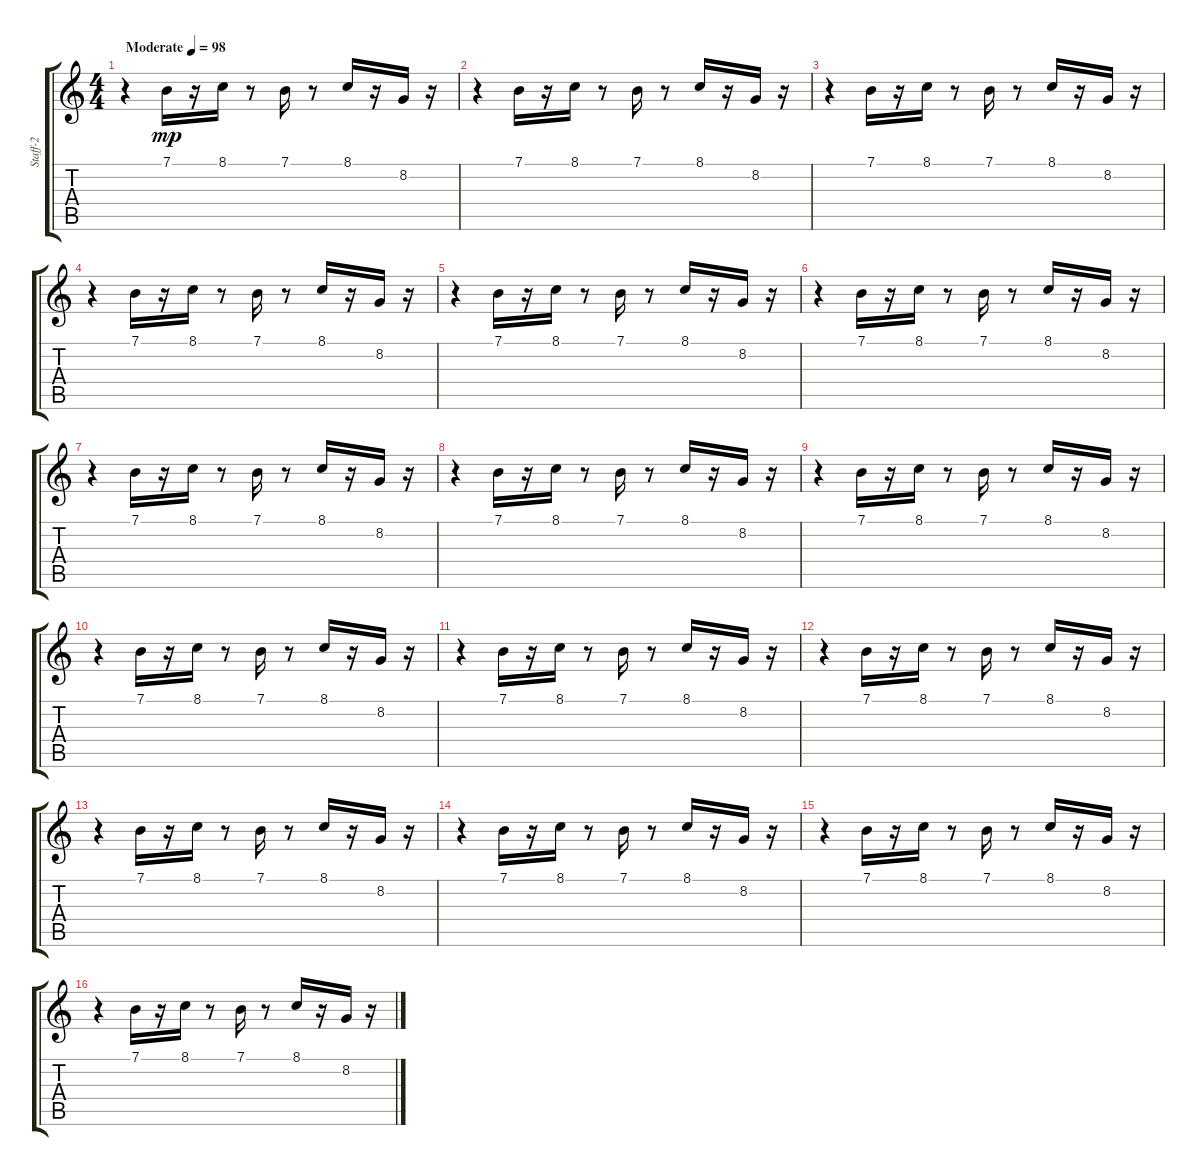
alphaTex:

\track ("Staff-2" "Staff-2") {instrument electricpiano1}
\staff {score tabs}
\tuning (E4 B3 G3 D3 A2 E2) {hide}
\ts (4 4)
\tempo (98 "Moderate")
\clef g2
\ks c
r.4{dy mp instrument electricpiano1} 7.1.16 r.16 8.1.16 r.8 7.1.16 r.8 8.1.16 r.16 8.2.16 r.16 |
r.4 7.1.16 r.16 8.1.16 r.8 7.1.16 r.8 8.1.16 r.16 8.2.16 r.16 |
r.4 7.1.16 r.16 8.1.16 r.8 7.1.16 r.8 8.1.16 r.16 8.2.16 r.16 |
r.4 7.1.16 r.16 8.1.16 r.8 7.1.16 r.8 8.1.16 r.16 8.2.16 r.16 |
r.4 7.1.16 r.16 8.1.16 r.8 7.1.16 r.8 8.1.16 r.16 8.2.16 r.16 |
r.4 7.1.16 r.16 8.1.16 r.8 7.1.16 r.8 8.1.16 r.16 8.2.16 r.16 |
r.4 7.1.16 r.16 8.1.16 r.8 7.1.16 r.8 8.1.16 r.16 8.2.16 r.16 |
r.4 7.1.16 r.16 8.1.16 r.8 7.1.16 r.8 8.1.16 r.16 8.2.16 r.16 |
r.4 7.1.16 r.16 8.1.16 r.8 7.1.16 r.8 8.1.16 r.16 8.2.16 r.16 |
r.4 7.1.16 r.16 8.1.16 r.8 7.1.16 r.8 8.1.16 r.16 8.2.16 r.16 |
r.4 7.1.16 r.16 8.1.16 r.8 7.1.16 r.8 8.1.16 r.16 8.2.16 r.16 |
r.4 7.1.16 r.16 8.1.16 r.8 7.1.16 r.8 8.1.16 r.16 8.2.16 r.16 |
r.4 7.1.16 r.16 8.1.16 r.8 7.1.16 r.8 8.1.16 r.16 8.2.16 r.16 |
r.4 7.1.16 r.16 8.1.16 r.8 7.1.16 r.8 8.1.16 r.16 8.2.16 r.16 |
r.4 7.1.16 r.16 8.1.16 r.8 7.1.16 r.8 8.1.16 r.16 8.2.16 r.16 |
r.4 7.1.16 r.16 8.1.16 r.8 7.1.16 r.8 8.1.16 r.16 8.2.16 r.16
